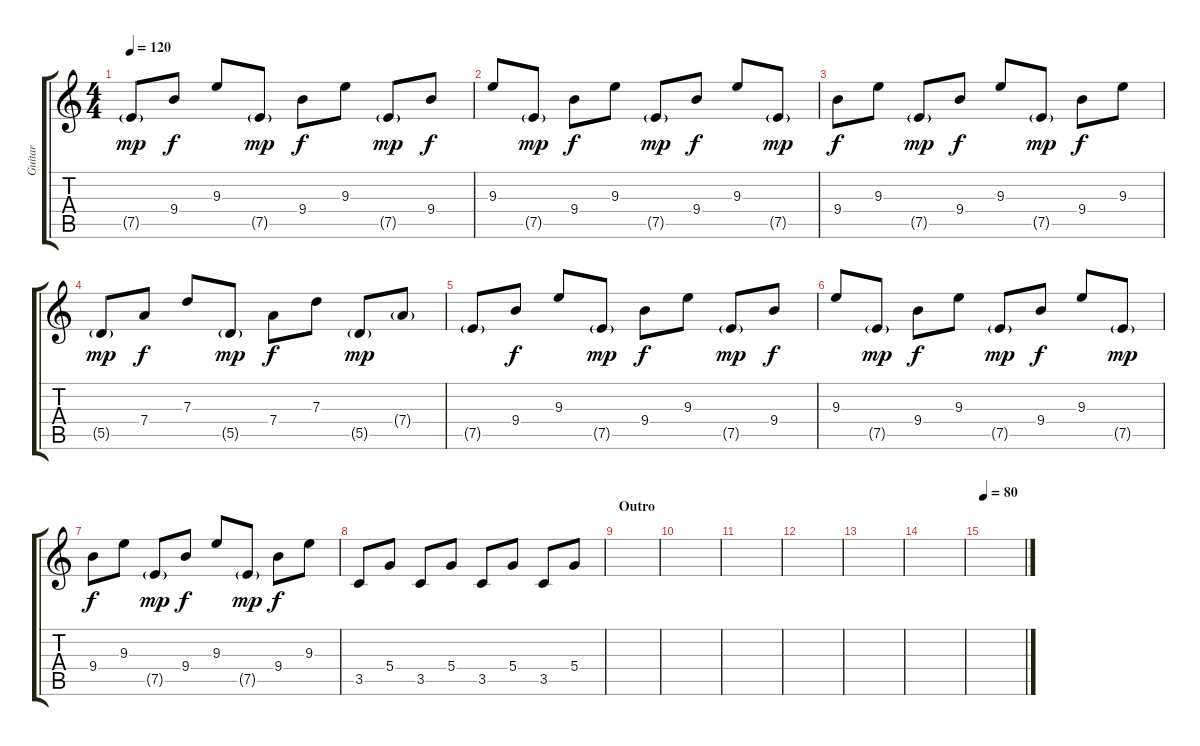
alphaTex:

\track ("Guitar" "Guitar") {instrument electricguitarjazz}
\staff {score tabs}
\tuning (E4 B3 G3 D3 A2 E2) {hide}
\ts (4 4)
\tempo 120
\clef g2
\ks c
7.5{g}.8{dy mp} 9.4.8{dy f} 9.3.8 7.5{g}.8{dy mp} 9.4.8{dy f} 9.3.8 7.5{g}.8{dy mp} 9.4.8{dy f} |
9.3.8 7.5{g}.8{dy mp} 9.4.8{dy f} 9.3.8 7.5{g}.8{dy mp} 9.4.8{dy f} 9.3.8 7.5{g}.8{dy mp} |
9.4.8{dy f} 9.3.8 7.5{g}.8{dy mp} 9.4.8{dy f} 9.3.8 7.5{g}.8{dy mp} 9.4.8{dy f} 9.3.8 |
5.5{g}.8{dy mp} 7.4.8{dy f} 7.3.8 5.5{g}.8{dy mp} 7.4.8{dy f} 7.3.8 5.5{g}.8{dy mp} 7.4{g}.8 |
7.5{g}.8 9.4.8{dy f} 9.3.8 7.5{g}.8{dy mp} 9.4.8{dy f} 9.3.8 7.5{g}.8{dy mp} 9.4.8{dy f} |
9.3.8 7.5{g}.8{dy mp} 9.4.8{dy f} 9.3.8 7.5{g}.8{dy mp} 9.4.8{dy f} 9.3.8 7.5{g}.8{dy mp} |
9.4.8{dy f} 9.3.8 7.5{g}.8{dy mp} 9.4.8{dy f} 9.3.8 7.5{g}.8{dy mp} 9.4.8{dy f} 9.3.8 |
3.5.8 5.4.8 3.5.8 5.4.8 3.5.8 5.4.8 3.5.8 5.4.8 |
\section ("" "Outro")
|
|
|
|
|
|
\tempo 80
